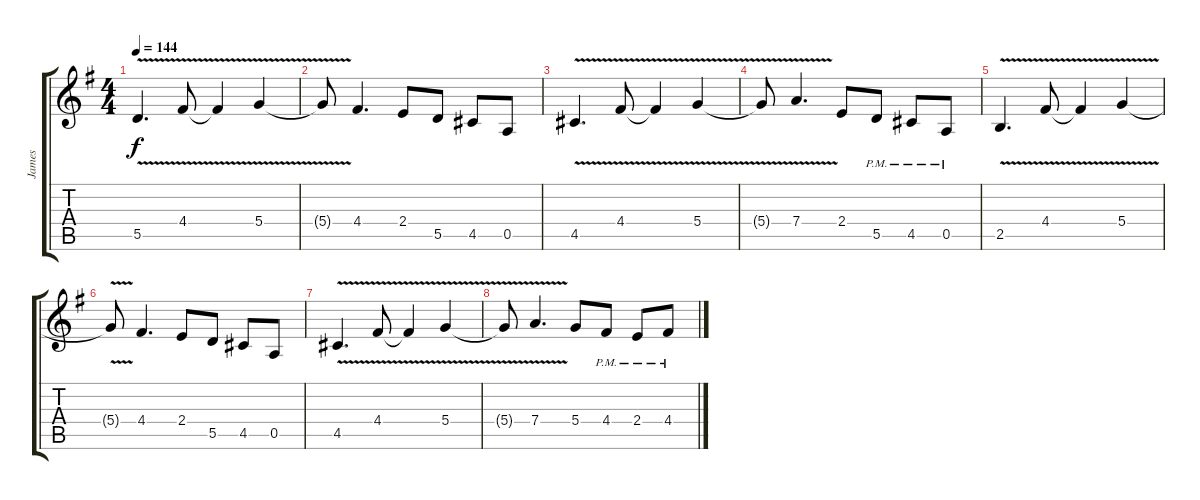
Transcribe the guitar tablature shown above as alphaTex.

\track ("James" "James") {instrument acousticguitarsteel}
\staff {score tabs}
\tuning (E4 B3 G3 D3 A2 E2) {hide}
\ts (4 4)
\tempo 144
\clef g2
\ks g
5.5{v}.4{d dy f} 4.4{v}.8 4.4{t}.4 5.4{v}.4 |
5.4{t}.8 4.4.4{d} 2.4.8 5.5.8 4.5.8 0.5.8 |
4.5{v}.4{d} 4.4{v}.8 4.4{t}.4 5.4{v}.4 |
5.4{t}.8 7.4{v}.4{d} 2.4.8 5.5{pm}.8 4.5{pm}.8 0.5{pm}.8 |
2.5{v}.4{d} 4.4{v}.8 4.4{t}.4 5.4{v}.4 |
5.4{t}.8 4.4.4{d} 2.4.8 5.5.8 4.5.8 0.5.8 |
4.5{v}.4{d volume 0} 4.4{v}.8 4.4{t}.4 5.4{v}.4 |
5.4{t}.8 7.4{v}.4{d} 5.4.8 4.4{pm}.8 2.4{pm}.8 4.4{pm}.8
